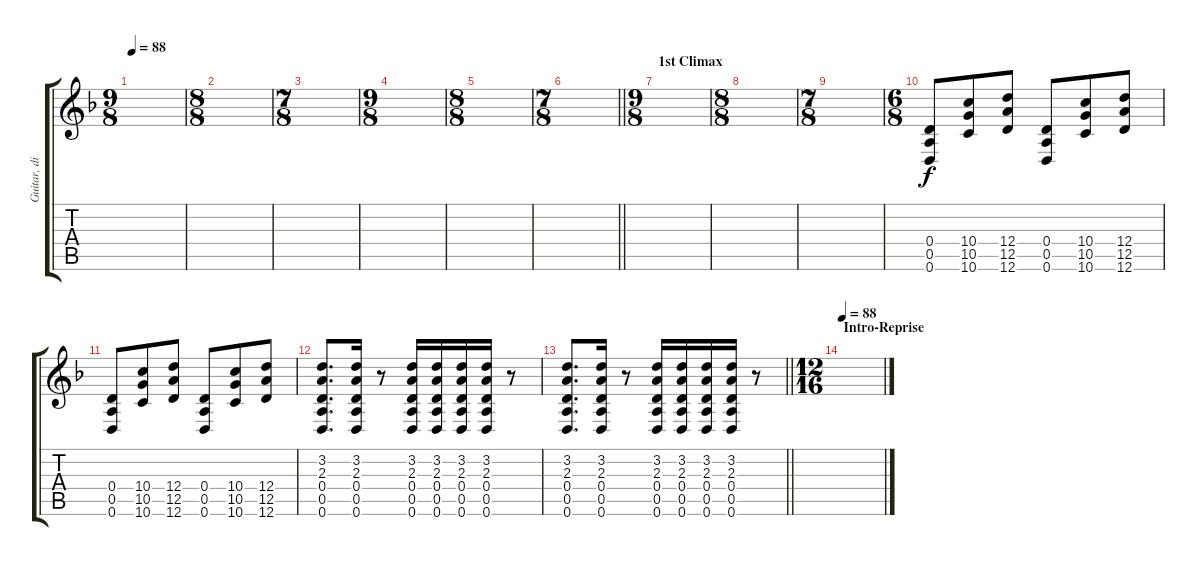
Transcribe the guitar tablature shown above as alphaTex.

\track ("Guitar, distortion" "Guitar, di") {instrument distortionguitar}
\staff {score tabs}
\tuning (E4 B3 G3 D3 A2 D2) {hide}
\ts (9 8)
\tempo 88
\clef g2
\ks dminor
|
\ts (8 8)
|
\ts (7 8)
|
\ts (9 8)
|
\ts (8 8)
|
\ts (7 8)
\barLineRight lightlight
|
\ts (9 8)
\section ("" "1st Climax")
|
\ts (8 8)
|
\ts (7 8)
|
\ts (6 8)
(0.4 0.5 0.6).8 (10.4 10.5 10.6).8 (12.4 12.5 12.6).8 (0.4 0.5 0.6).8 (10.4 10.5 10.6).8 (12.4 12.5 12.6).8 |
(0.4 0.5 0.6).8 (10.4 10.5 10.6).8 (12.4 12.5 12.6).8 (0.4 0.5 0.6).8 (10.4 10.5 10.6).8 (12.4 12.5 12.6).8 |
(3.2 2.3 0.4 0.5 0.6).8{d} (3.2 2.3 0.4 0.5 0.6).16 r.8 (3.2 2.3 0.4 0.5 0.6).16 (3.2 2.3 0.4 0.5 0.6).16 (3.2 2.3 0.4 0.5 0.6).16 (3.2 2.3 0.4 0.5 0.6).16 r.8 |
\barLineRight lightlight
(3.2 2.3 0.4 0.5 0.6).8{d} (3.2 2.3 0.4 0.5 0.6).16 r.8 (3.2 2.3 0.4 0.5 0.6).16 (3.2 2.3 0.4 0.5 0.6).16 (3.2 2.3 0.4 0.5 0.6).16 (3.2 2.3 0.4 0.5 0.6).16 r.8 |
\ts (12 16)
\section ("" "Intro-Reprise")
\tempo 88
